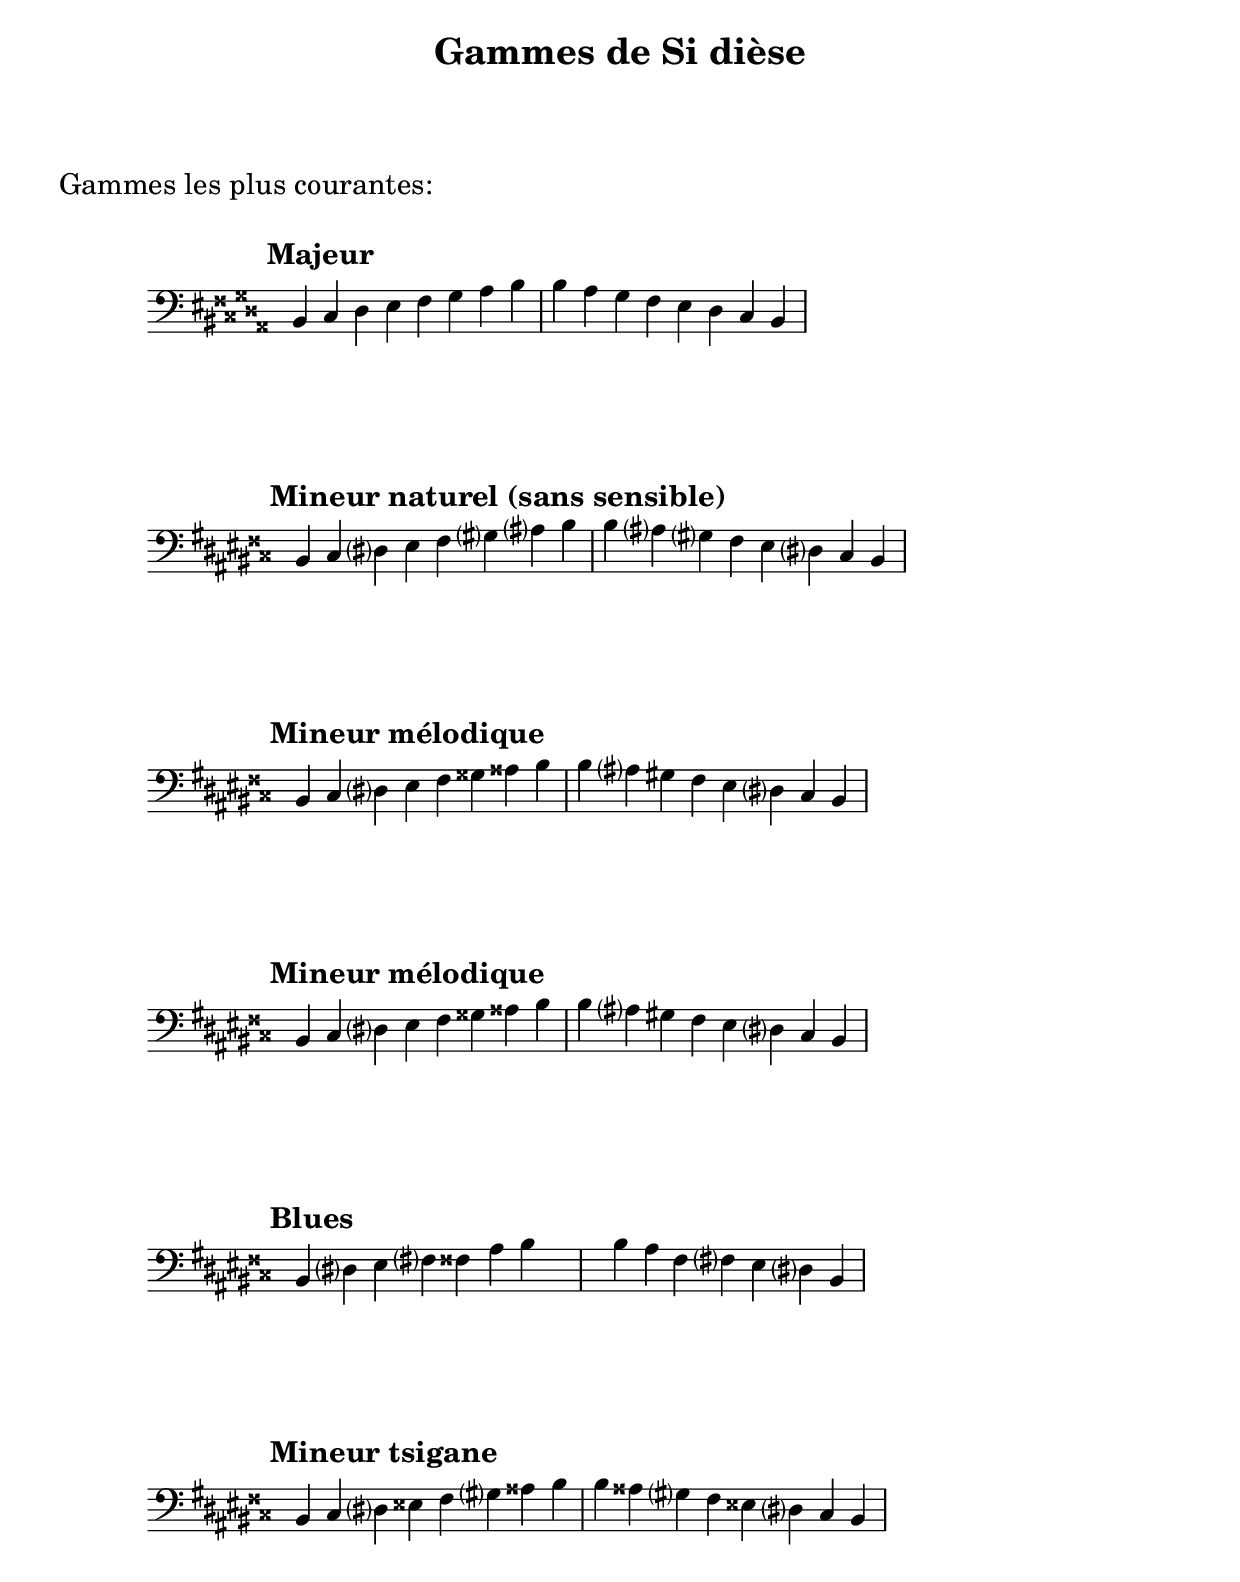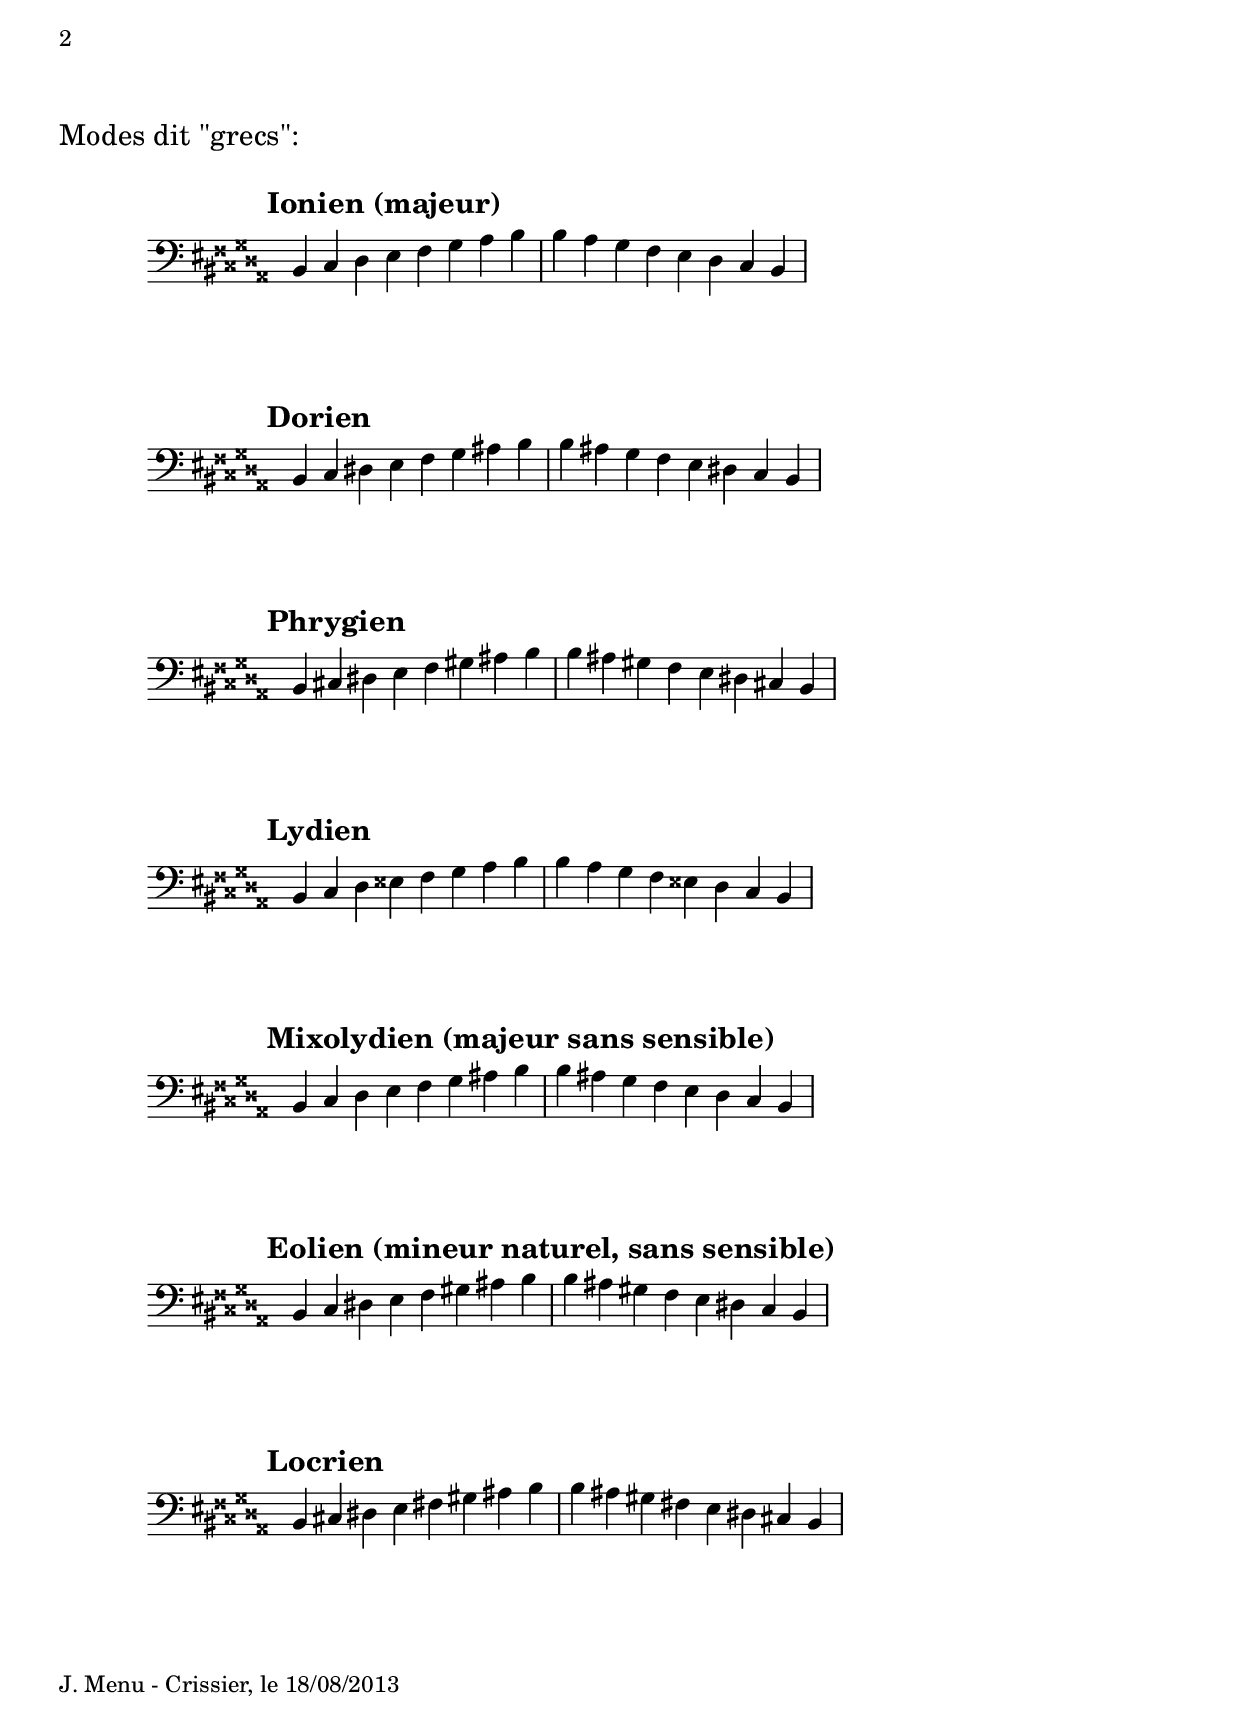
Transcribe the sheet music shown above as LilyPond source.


% -------------------------------------------------------------------------

\include "../CommonSettings.ly"


% -------------------------------------------------------------------------

\markup \vspace #2

\markup {\huge "Gammes les plus courantes:"}

\markup \vspace #1


% -------------------------------------------------------------------------
% Some usual scales
% -------------------------------------------------------------------------


bisMajor = {
  \new Staff {
    \clef bass
    \key bis \major
    \myStaffAndTimeSettings
    \myTempoMark #2.0 #"Majeur"
    \transpose c bis 
    \relative c, {
      \CMajorScale
    }
  }
}


% -------------------------------------------------------------------------

bisNaturalMinor = {
  \new Staff {
    \clef bass
    \key bis \minor
    \myStaffAndTimeSettings
    \myTempoMark #2.0 #"Mineur naturel (sans sensible)"
    \transpose c bis 
    \relative c, {
      \CNaturalMinorScale
    }
  }
}


% -------------------------------------------------------------------------

bisHarmonicMinor = {
  \new Staff {
    \clef bass
      \key bis \minor
    \myStaffAndTimeSettings
    \myTempoMark #2.0 #"Mineur harmonique"
    \transpose c bis 
    \relative c, {
      \CHarmonicMinorScale
    }
  }
}


% -------------------------------------------------------------------------

bisMelodicMinor = {
  \new Staff {
    \clef bass
    \key bis \minor
    \myStaffAndTimeSettings
    \myTempoMark #2.0 #"Mineur mélodique"
    \transpose c bis 
    \relative c, {
      \CMelodicMinorScale
    }
  }
}


% -------------------------------------------------------------------------

bisDorianMinor = {
  \new Staff {
    \clef bass
    \key bis \minor
    \myStaffAndTimeSettings
    \myTempoMark #2.0 #"Mineur dorien"
    \transpose c bis 
    \relative c, {
      \CDorianMinorScale
    }
  }
}


% -------------------------------------------------------------------------

bisPhrygianMinor = {
  \new Staff {
    \clef bass
    \key bis \minor
    \myStaffAndTimeSettings
    \myTempoMark #2.0 #"Mineur phrygien"
    \transpose c bis 
    \relative c, {
      \CPhrygianMinorScale
    }
  }
}


% -------------------------------------------------------------------------

bisBlues = {
  \new Staff {
    \clef bass
    \key bis \minor
    \myStaffAndTimeSettings
    \myTempoMark #2.0 #"Blues"
    \transpose c bis 
    \relative c, {
      \CBluesScale
    }
  }
}


% -------------------------------------------------------------------------

bisGypsyMinor = {
  \new Staff {
    \clef bass
    \key bis \minor
    \myStaffAndTimeSettings
    \myTempoMark #2.0 #"Mineur tsigane"
    \transpose c bis 
    \relative c, {
      \CGypsyScale
    }
  }
}


% -------------------------------------------------------------------------
% The so-called "greek" modes, built from the white keys of the piano
% -------------------------------------------------------------------------


bisIonian = {
  \new Staff {
    \clef bass
    \key bis \major
    \myStaffAndTimeSettings
    \myTempoMark #2.0 #"Ionien (majeur)"
    \transpose c bis 
    \relative c, {
      \CIonianScale
    }
  }
}


bisDorian = {
  \new Staff {
    \clef bass
    \key bis \major
    \myStaffAndTimeSettings
    \myTempoMark #2.0 #"Dorien"
    \transpose d bis 
    \relative c, {
      \DDorianScale
    }
  }
}


bisPhrygian = {
  \new Staff {
    \clef bass
    \key bis \major
    \myStaffAndTimeSettings
    \myTempoMark #2.0 #"Phrygien"
    \transpose e bis 
    \relative c, {
      \EPhrygianScale
    }
  }
}


bisLydian = {
  \new Staff {
    \clef bass
    \key bis \major
    \myStaffAndTimeSettings
    \myTempoMark #2.0 #"Lydien"
    \transpose f bis 
    \relative c, {
      \FLydianScale
    }
  }
}


bisMixolydian = {
  \new Staff {
    \clef bass
    \key bis \major
    \myStaffAndTimeSettings
    \myTempoMark #2.0 #"Mixolydien (majeur sans sensible)"
    \transpose g, bis 
    \relative c, {
      \GMixolydianScale
    }
  }
}


bisEolian = {
  \new Staff {
    \clef bass
    \key bis \major
    \myStaffAndTimeSettings
    \myTempoMark #2.0 #"Eolien (mineur naturel, sans sensible)"
    \transpose a, bis 
    \relative c, {
      \AEolianScale
    }
  }
}


bisLocrian = {
  \new Staff {
    \clef bass
    \key bis \major
    \myStaffAndTimeSettings
    \myTempoMark #2.0 #"Locrien"
    \transpose b, bis 
    \relative c, {
      \BLocrianScale
    }
  }
}


% -------------------------------------------------------------------------

\header{
  title = "Gammes de Si dièse"
  subtitle = " "
}


% -------------------------------------------------------------------------

\score {
  \bisMajor
}

\score {
  \bisNaturalMinor
}

\score {
  \bisMelodicMinor
}

\score {
  \bisMelodicMinor
}

\score {
  \bisBlues
}

\score {
  \bisGypsyMinor
}


% -------------------------------------------------------------------------

\markup \vspace #2

\pageBreak

\markup \vspace #2

\markup {\huge "Modes dit \"grecs\":"}

\markup \vspace #1


% -------------------------------------------------------------------------

\score {
  \bisIonian
}

\score {
  \bisDorian
}

\score {
  \bisPhrygian
}

\score {
  \bisLydian
}

\score {
  \bisMixolydian
}

\score {
  \bisEolian
}

\score {
  \bisLocrian
}


% -------------------------------------------------------------------------


\markup \vspace #2
\markup {J. Menu - Crissier, le 18/08/2013}
